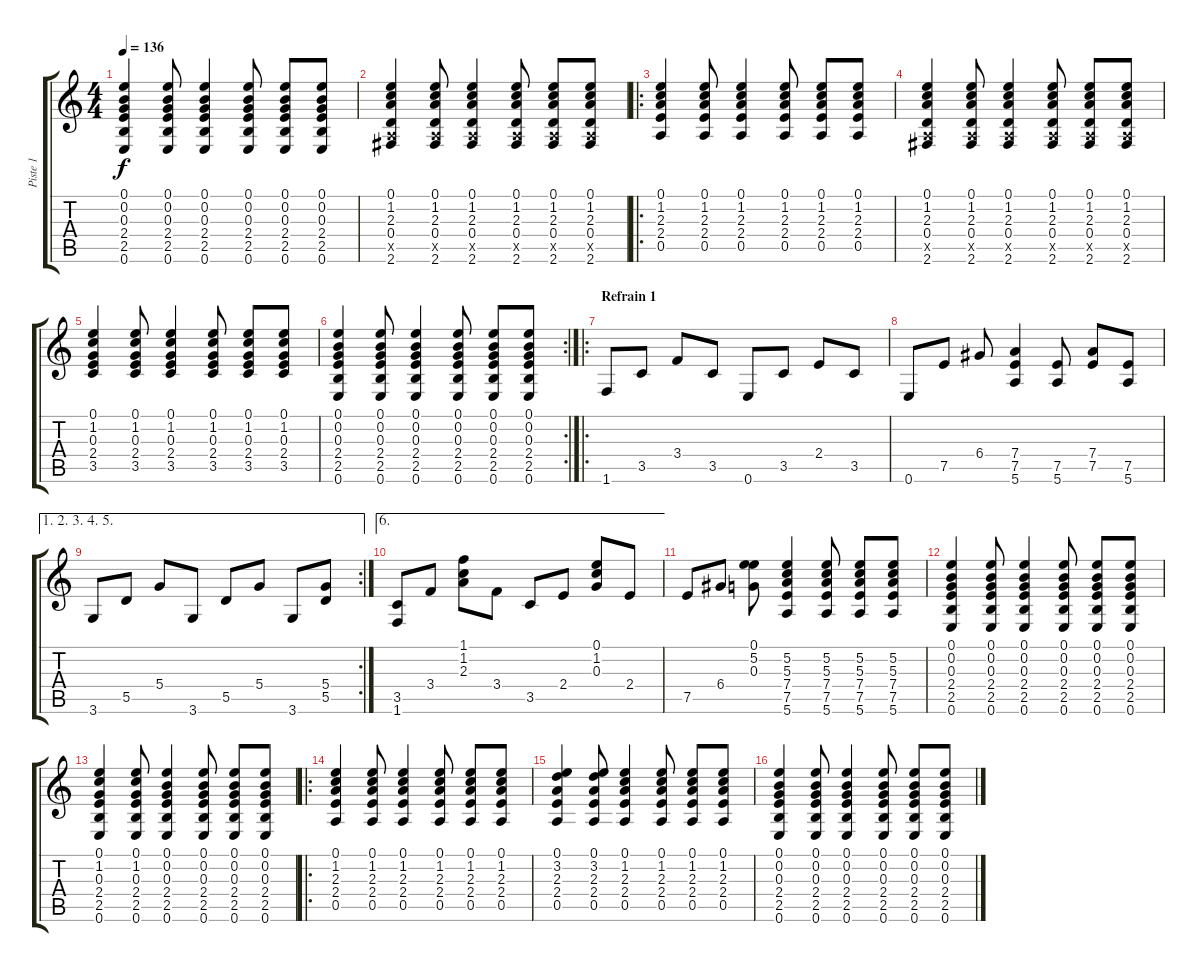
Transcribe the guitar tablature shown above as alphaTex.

\track ("Piste 1" "Piste 1") {instrument acousticguitarsteel}
\staff {score tabs}
\tuning (E4 B3 G3 D3 A2 E2) {hide}
\ts (4 4)
\tempo 136
\clef g2
\ks c
(0.1 0.2 0.3 2.4 2.5 0.6).4{dy f} (0.1 0.2 0.3 2.4 2.5 0.6).8 (0.1 0.2 0.3 2.4 2.5 0.6).4 (0.1 0.2 0.3 2.4 2.5 0.6).8 (0.1 0.2 0.3 2.4 2.5 0.6).8 (0.1 0.2 0.3 2.4 2.5 0.6).8 |
(0.1 1.2 2.3 0.4 0.5{x} 2.6).4 (0.1 1.2 2.3 0.4 0.5{x} 2.6).8 (0.1 1.2 2.3 0.4 0.5{x} 2.6).4 (0.1 1.2 2.3 0.4 0.5{x} 2.6).8 (0.1 1.2 2.3 0.4 0.5{x} 2.6).8 (0.1 1.2 2.3 0.4 0.5{x} 2.6).8 |
\ro
(0.1 1.2 2.3 2.4 0.5).4 (0.1 1.2 2.3 2.4 0.5).8 (0.1 1.2 2.3 2.4 0.5).4 (0.1 1.2 2.3 2.4 0.5).8 (0.1 1.2 2.3 2.4 0.5).8 (0.1 1.2 2.3 2.4 0.5).8 |
(0.1 1.2 2.3 0.4 0.5{x} 2.6).4 (0.1 1.2 2.3 0.4 0.5{x} 2.6).8 (0.1 1.2 2.3 0.4 0.5{x} 2.6).4 (0.1 1.2 2.3 0.4 0.5{x} 2.6).8 (0.1 1.2 2.3 0.4 0.5{x} 2.6).8 (0.1 1.2 2.3 0.4 0.5{x} 2.6).8 |
(0.1 1.2 0.3 2.4 3.5).4 (0.1 1.2 0.3 2.4 3.5).8 (0.1 1.2 0.3 2.4 3.5).4 (0.1 1.2 0.3 2.4 3.5).8 (0.1 1.2 0.3 2.4 3.5).8 (0.1 1.2 0.3 2.4 3.5).8 |
\rc 2
(0.1 0.2 0.3 2.4 2.5 0.6).4 (0.1 0.2 0.3 2.4 2.5 0.6).8 (0.1 0.2 0.3 2.4 2.5 0.6).4 (0.1 0.2 0.3 2.4 2.5 0.6).8 (0.1 0.2 0.3 2.4 2.5 0.6).8 (0.1 0.2 0.3 2.4 2.5 0.6).8 |
\ro
\section ("" "Refrain 1")
1.6.8 3.5.8 3.4.8 3.5.8 0.6.8 3.5.8 2.4.8 3.5.8 |
0.6.8 7.5.8 6.4.8 (7.4 7.5 5.6).4 (7.5 5.6).8 (7.4 7.5).8 (7.5 5.6).8 |
\ae (1 2 3 4 5)
\rc 2
3.6.8 5.5.8 5.4.8 3.6.8 5.5.8 5.4.8 3.6.8 (5.4 5.5).8 |
\ae 6
(3.5 1.6).8 3.4.8 (1.1 1.2 2.3).8 3.4.8 3.5.8 2.4.8 (0.1 1.2 0.3).8 2.4.8 |
7.5.8 6.4.8 (0.1 5.2 0.3).8 (5.2 5.3 7.4 7.5 5.6).4 (5.2 5.3 7.4 7.5 5.6).8 (5.2 5.3 7.4 7.5 5.6).8 (5.2 5.3 7.4 7.5 5.6).8 |
(0.1 0.2 0.3 2.4 2.5 0.6).4 (0.1 0.2 0.3 2.4 2.5 0.6).8 (0.1 0.2 0.3 2.4 2.5 0.6).4 (0.1 0.2 0.3 2.4 2.5 0.6).8 (0.1 0.2 0.3 2.4 2.5 0.6).8 (0.1 0.2 0.3 2.4 2.5 0.6).8 |
(0.1 1.2 0.3 2.4 2.5 0.6).4 (0.1 1.2 0.3 2.4 2.5 0.6).8 (0.1 0.2 0.3 2.4 2.5 0.6).4 (0.1 0.2 0.3 2.4 2.5 0.6).8 (0.1 0.2 0.3 2.4 2.5 0.6).8 (0.1 0.2 0.3 2.4 2.5 0.6).8 |
\ro
(0.1 1.2 2.3 2.4 0.5).4 (0.1 1.2 2.3 2.4 0.5).8 (0.1 1.2 2.3 2.4 0.5).4 (0.1 1.2 2.3 2.4 0.5).8 (0.1 1.2 2.3 2.4 0.5).8 (0.1 1.2 2.3 2.4 0.5).8 |
(0.1 3.2 2.3 2.4 0.5).4 (0.1 3.2 2.3 2.4 0.5).8 (0.1 1.2 2.3 2.4 0.5).4 (0.1 1.2 2.3 2.4 0.5).8 (0.1 1.2 2.3 2.4 0.5).8 (0.1 1.2 2.3 2.4 0.5).8 |
(0.1 0.2 0.3 2.4 2.5 0.6).4 (0.1 0.2 0.3 2.4 2.5 0.6).8 (0.1 0.2 0.3 2.4 2.5 0.6).4 (0.1 0.2 0.3 2.4 2.5 0.6).8 (0.1 0.2 0.3 2.4 2.5 0.6).8 (0.1 0.2 0.3 2.4 2.5 0.6).8
